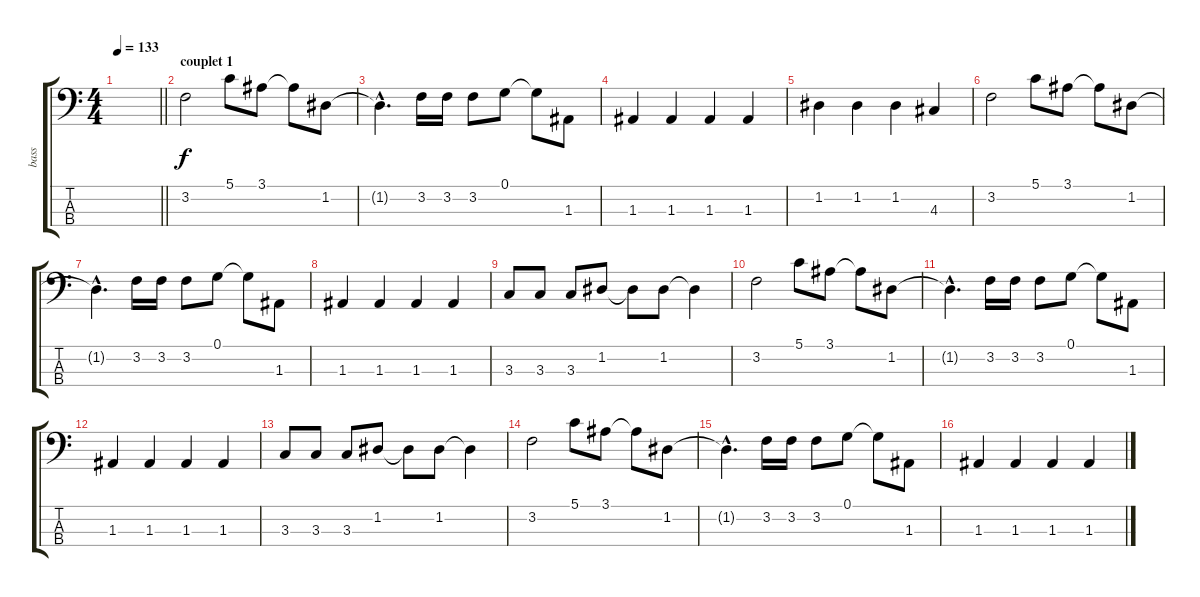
\track ("bass" "bass") {instrument acousticbass}
\staff {score tabs}
\tuning (G2 D2 A1 E1) {hide}
\ts (4 4)
\tempo 133
\clef f4
\barLineRight lightlight
\ks c
|
\section ("" "couplet 1")
3.2.2 5.1.8 3.1.8 3.1{t}.8 1.2.8 |
1.2{hac t}.4{d} 3.2.16 3.2.16 3.2.8 0.1.8 0.1{t}.8 1.3.8 |
1.3.4 1.3.4 1.3.4 1.3.4 |
1.2.4 1.2.4 1.2.4 4.3.4 |
3.2.2 5.1.8 3.1.8 3.1{t}.8 1.2.8 |
1.2{hac t}.4{d} 3.2.16 3.2.16 3.2.8 0.1.8 0.1{t}.8 1.3.8 |
1.3.4 1.3.4 1.3.4 1.3.4 |
3.3.8 3.3.8 3.3.8 1.2.8 1.2{t}.8 1.2.8 1.2{t}.4 |
3.2.2 5.1.8 3.1.8 3.1{t}.8 1.2.8 |
1.2{hac t}.4{d} 3.2.16 3.2.16 3.2.8 0.1.8 0.1{t}.8 1.3.8 |
1.3.4 1.3.4 1.3.4 1.3.4 |
3.3.8 3.3.8 3.3.8 1.2.8 1.2{t}.8 1.2.8 1.2{t}.4 |
3.2.2 5.1.8 3.1.8 3.1{t}.8 1.2.8 |
1.2{hac t}.4{d} 3.2.16 3.2.16 3.2.8 0.1.8 0.1{t}.8 1.3.8 |
1.3.4 1.3.4 1.3.4 1.3.4
